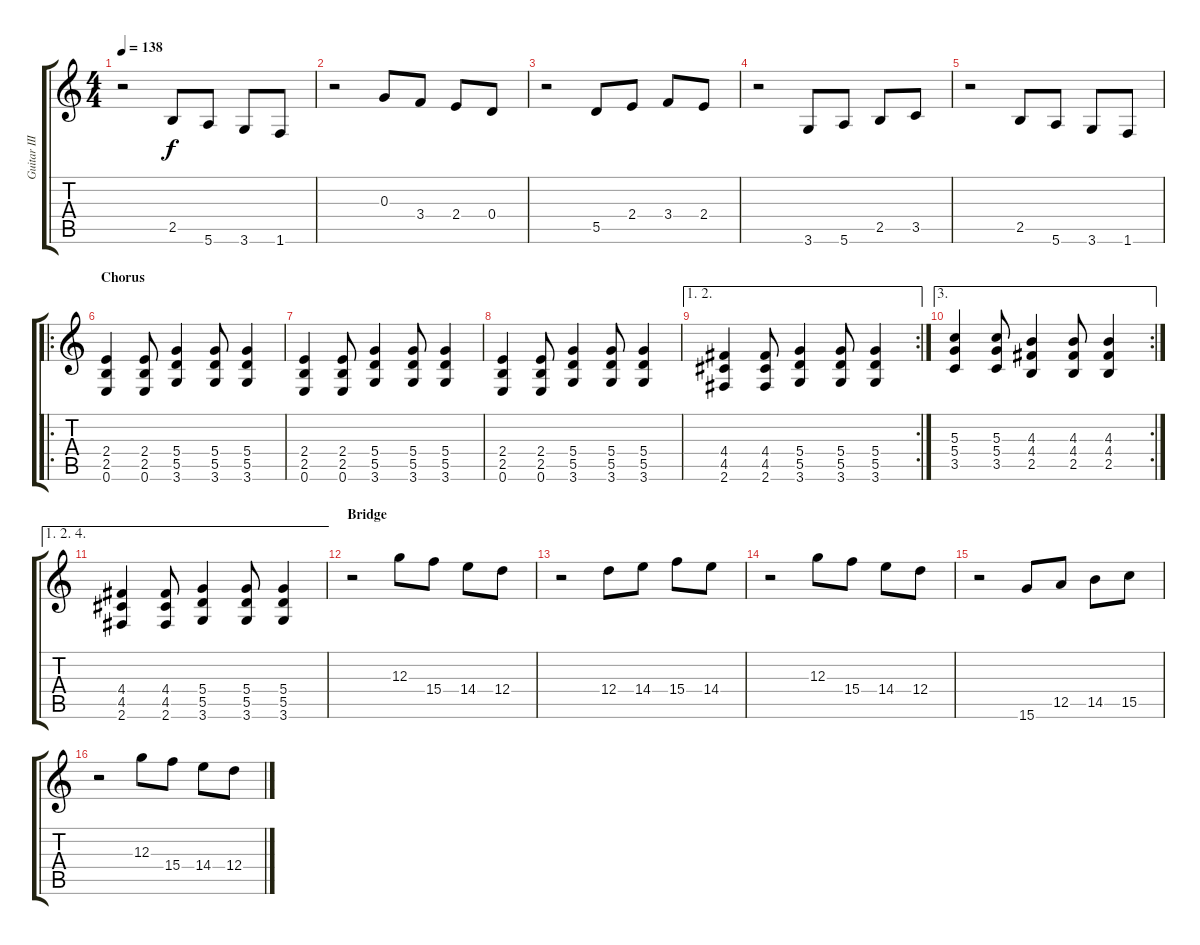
\track ("Guitar III" "Guitar III") {instrument overdrivenguitar}
\staff {score tabs}
\tuning (E4 B3 G3 D3 A2 E2) {hide}
\ts (4 4)
\tempo 138
\clef g2
\ks c
r.2{dy f} 2.5.8 5.6.8 3.6.8 1.6.8 |
r.2 0.3.8 3.4.8 2.4.8 0.4.8 |
r.2 5.5.8 2.4.8 3.4.8 2.4.8 |
r.2 3.6.8 5.6.8 2.5.8 3.5.8 |
r.2 2.5.8 5.6.8 3.6.8 1.6.8 |
\ro
\section ("" "Chorus")
(2.4 2.5 0.6).4 (2.4 2.5 0.6).8 (5.4 5.5 3.6).4 (5.4 5.5 3.6).8 (5.4 5.5 3.6).4 |
(2.4 2.5 0.6).4 (2.4 2.5 0.6).8 (5.4 5.5 3.6).4 (5.4 5.5 3.6).8 (5.4 5.5 3.6).4 |
(2.4 2.5 0.6).4 (2.4 2.5 0.6).8 (5.4 5.5 3.6).4 (5.4 5.5 3.6).8 (5.4 5.5 3.6).4 |
\ae (1 2)
\rc 2
(4.4 4.5 2.6).4 (4.4 4.5 2.6).8 (5.4 5.5 3.6).4 (5.4 5.5 3.6).8 (5.4 5.5 3.6).4 |
\ae 3
\rc 2
(5.3 5.4 3.5).4 (5.3 5.4 3.5).8 (4.3 4.4 2.5).4 (4.3 4.4 2.5).8 (4.3 4.4 2.5).4 |
\ae (1 2 4)
(4.4 4.5 2.6).4 (4.4 4.5 2.6).8 (5.4 5.5 3.6).4 (5.4 5.5 3.6).8 (5.4 5.5 3.6).4 |
\section ("" "Bridge")
r.2 12.3.8 15.4.8 14.4.8 12.4.8 |
r.2 12.4.8 14.4.8 15.4.8 14.4.8 |
r.2 12.3.8 15.4.8 14.4.8 12.4.8 |
r.2 15.6.8 12.5.8 14.5.8 15.5.8 |
r.2 12.3.8 15.4.8 14.4.8 12.4.8
